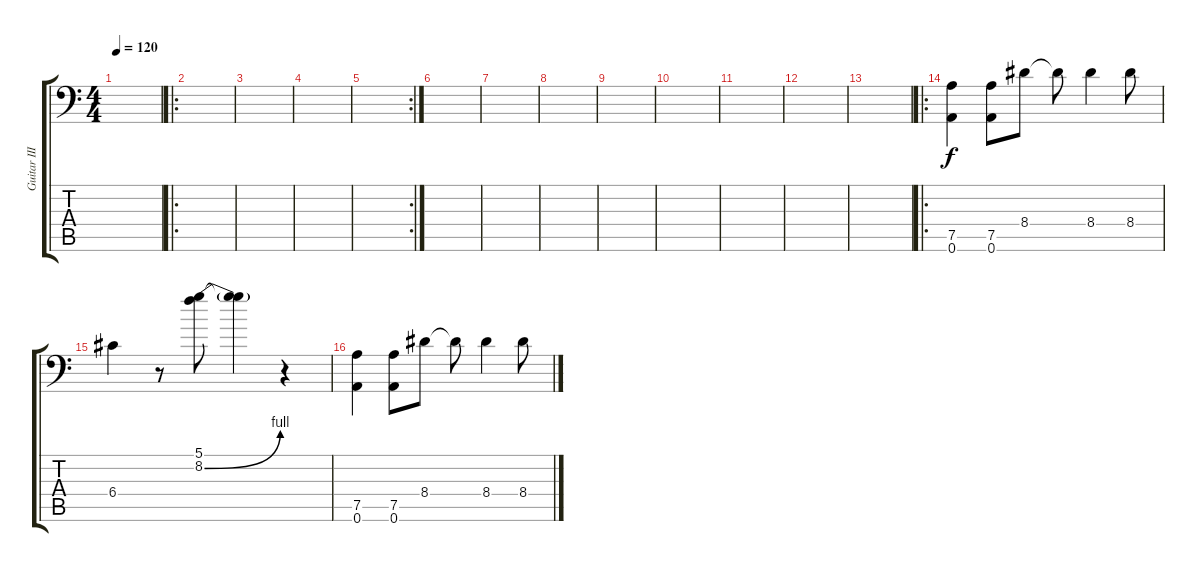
\track ("Guitar III" "Guitar III") {instrument distortionguitar}
\staff {score tabs}
\tuning (D4 A3 F3 G2 D2 A1) {hide}
\ts (4 4)
\tempo 120
\clef f4
\ks c
|
\ro
|
|
|
\rc 2
|
|
|
|
|
|
|
|
|
\ro
(7.5 0.6).4 (7.5 0.6).8 8.4.8 8.4{t}.8 8.4.4 8.4.8 |
6.4.4 r.8 (5.1 8.2{be (bend 0 0 60 4)}).8 (5.1{t} 8.2{t}).4 r.4 |
(7.5 0.6).4 (7.5 0.6).8 8.4.8 8.4{t}.8 8.4.4 8.4.8
